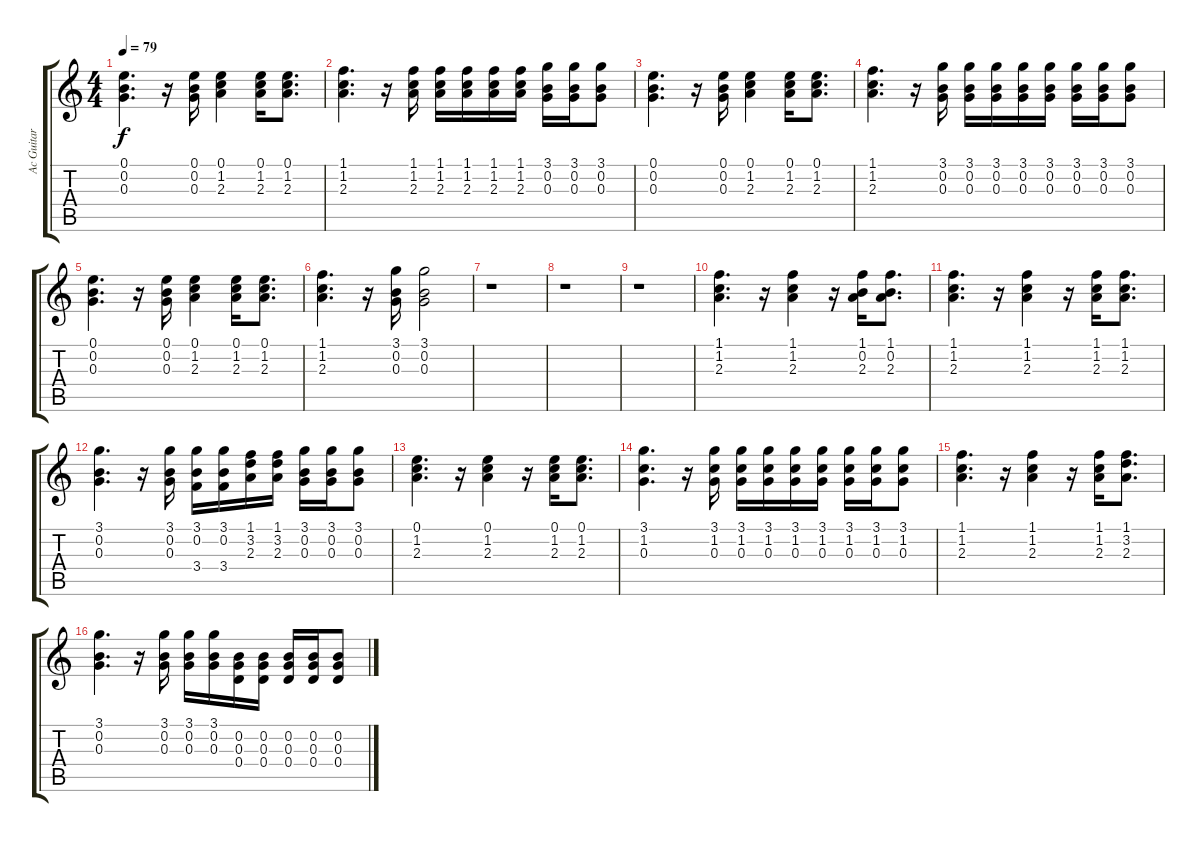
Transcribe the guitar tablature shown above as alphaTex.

\track ("Ac Guitar" "Ac Guitar") {instrument acousticguitarsteel}
\staff {score tabs}
\tuning (E4 B3 G3 D3 A2 E2) {hide}
\ts (4 4)
\tempo 79
\clef g2
\ks c
(0.1 0.2 0.3).4{d dy f} r.16 (0.1 0.2 0.3).16 (0.1 1.2 2.3).4 (0.1 1.2 2.3).16 (0.1 1.2 2.3).8{d} |
(1.1 1.2 2.3).4{d} r.16 (1.1 1.2 2.3).16 (1.1 1.2 2.3).16 (1.1 1.2 2.3).16 (1.1 1.2 2.3).16 (1.1 1.2 2.3).16 (3.1 0.2 0.3).16 (3.1 0.2 0.3).16 (3.1 0.2 0.3).8 |
(0.1 0.2 0.3).4{d} r.16 (0.1 0.2 0.3).16 (0.1 1.2 2.3).4 (0.1 1.2 2.3).16 (0.1 1.2 2.3).8{d} |
(1.1 1.2 2.3).4{d} r.16 (3.1 0.2 0.3).16 (3.1 0.2 0.3).16 (3.1 0.2 0.3).16 (3.1 0.2 0.3).16 (3.1 0.2 0.3).16 (3.1 0.2 0.3).16 (3.1 0.2 0.3).16 (3.1 0.2 0.3).8 |
(0.1 0.2 0.3).4{d} r.16 (0.1 0.2 0.3).16 (0.1 1.2 2.3).4 (0.1 1.2 2.3).16 (0.1 1.2 2.3).8{d} |
(1.1 1.2 2.3).4{d} r.16 (3.1 0.2 0.3).16 (3.1 0.2 0.3).2 |
r.1 |
r.1 |
r.1 |
(1.1 1.2 2.3).4{d} r.16 (1.1 1.2 2.3).4 r.16 (1.1 0.2 2.3).16 (1.1 0.2 2.3).8{d} |
(1.1 1.2 2.3).4{d} r.16 (1.1 1.2 2.3).4 r.16 (1.1 1.2 2.3).16 (1.1 1.2 2.3).8{d} |
(3.1 0.2 0.3).4{d} r.16 (3.1 0.2 0.3).16 (3.1 0.2 3.4).16 (3.1 0.2 3.4).16 (1.1 3.2 2.3).16 (1.1 3.2 2.3).16 (3.1 0.2 0.3).16 (3.1 0.2 0.3).16 (3.1 0.2 0.3).8 |
(0.1 1.2 2.3).4{d} r.16 (0.1 1.2 2.3).4 r.16 (0.1 1.2 2.3).16 (0.1 1.2 2.3).8{d} |
(3.1 1.2 0.3).4{d} r.16 (3.1 1.2 0.3).16 (3.1 1.2 0.3).16 (3.1 1.2 0.3).16 (3.1 1.2 0.3).16 (3.1 1.2 0.3).16 (3.1 1.2 0.3).16 (3.1 1.2 0.3).16 (3.1 1.2 0.3).8 |
(1.1 1.2 2.3).4{d} r.16 (1.1 1.2 2.3).4 r.16 (1.1 1.2 2.3).16 (1.1 3.2 2.3).8{d} |
(3.1 0.2 0.3).4{d} r.16 (3.1 0.2 0.3).16 (3.1 0.2 0.3).16 (3.1 0.2 0.3).16 (0.2 0.3 0.4).16 (0.2 0.3 0.4).16 (0.2 0.3 0.4).16 (0.2 0.3 0.4).16 (0.2 0.3 0.4).8
